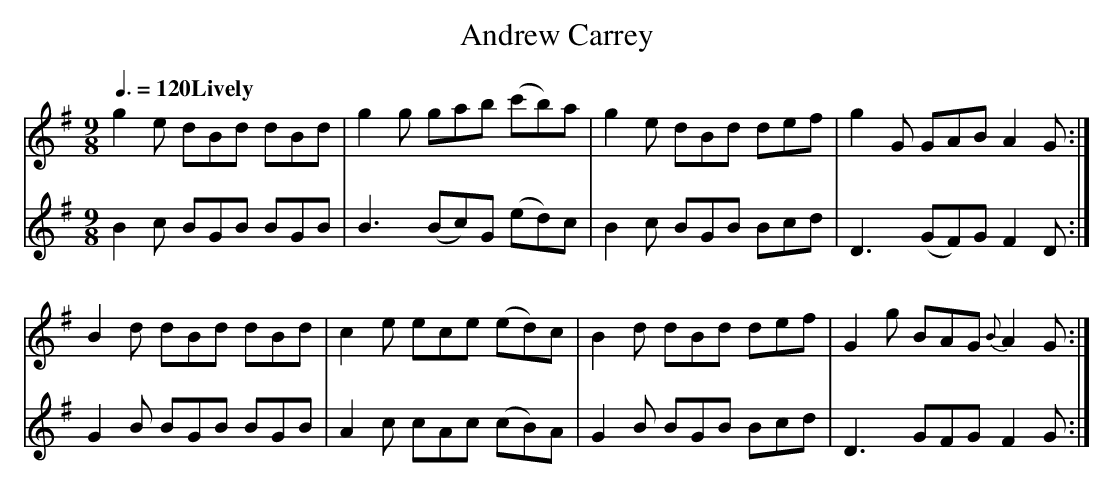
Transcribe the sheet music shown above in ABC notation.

X:1
T:Andrew Carrey
M:9/8
L:1/8
Q:3/8=120 "Lively"
K:G
[V:1] g2e dBd dBd|g2g gab  (c'b)a|g2e dBd def|g2G  GAB    A2G:|
[V:2] B2c BGB BGB|B3 (Bc)G (ed)c |B2c BGB Bcd|D3  (GF)G   F2D:|
[V:1] B2d dBd dBd|c2e ece  (ed)c |B2d dBd def|G2g  BAG {B}A2G:|
[V:2] G2B BGB BGB|A2c cAc  (cB)A |G2B BGB Bcd|D3   GFG    F2G:|
